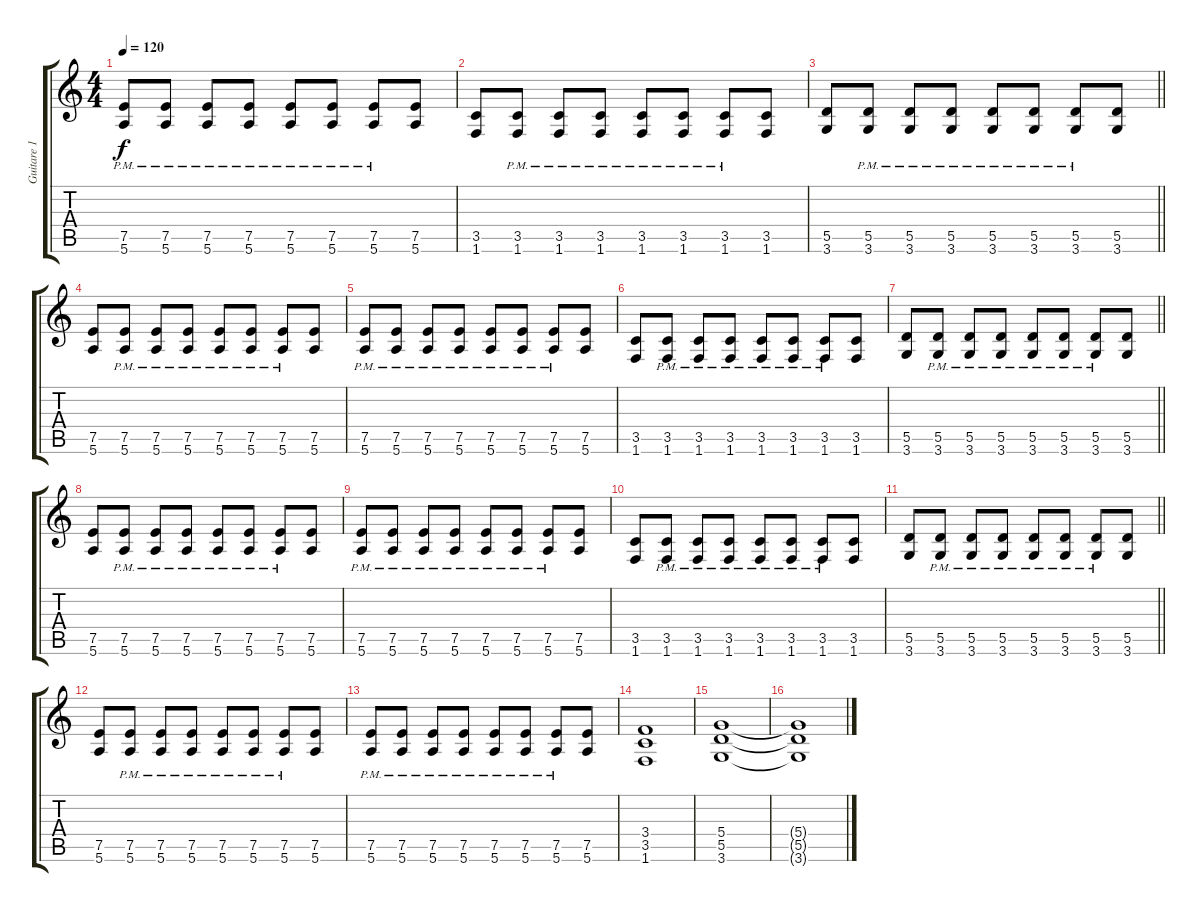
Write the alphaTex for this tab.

\track ("Guitare 1" "Guitare 1") {instrument distortionguitar}
\staff {score tabs}
\tuning (E4 B3 G3 D3 A2 E2) {hide}
\ts (4 4)
\tempo 120
\clef g2
\ks c
(7.5{pm} 5.6{pm}).8{dy f} (7.5{pm} 5.6{pm}).8 (7.5{pm} 5.6{pm}).8 (7.5{pm} 5.6{pm}).8 (7.5{pm} 5.6{pm}).8 (7.5{pm} 5.6{pm}).8 (7.5{pm} 5.6{pm}).8 (7.5 5.6).8 |
(3.5 1.6).8 (3.5{pm} 1.6{pm}).8 (3.5{pm} 1.6{pm}).8 (3.5{pm} 1.6{pm}).8 (3.5{pm} 1.6{pm}).8 (3.5{pm} 1.6{pm}).8 (3.5{pm} 1.6{pm}).8 (3.5 1.6).8 |
\barLineRight lightlight
(5.5 3.6).8 (5.5{pm} 3.6{pm}).8 (5.5{pm} 3.6{pm}).8 (5.5{pm} 3.6{pm}).8 (5.5{pm} 3.6{pm}).8 (5.5{pm} 3.6{pm}).8 (5.5{pm} 3.6{pm}).8 (5.5 3.6).8 |
(7.5 5.6).8 (7.5{pm} 5.6{pm}).8 (7.5{pm} 5.6{pm}).8 (7.5{pm} 5.6{pm}).8 (7.5{pm} 5.6{pm}).8 (7.5{pm} 5.6{pm}).8 (7.5{pm} 5.6{pm}).8 (7.5 5.6).8 |
(7.5{pm} 5.6{pm}).8 (7.5{pm} 5.6{pm}).8 (7.5{pm} 5.6{pm}).8 (7.5{pm} 5.6{pm}).8 (7.5{pm} 5.6{pm}).8 (7.5{pm} 5.6{pm}).8 (7.5{pm} 5.6{pm}).8 (7.5 5.6).8 |
(3.5 1.6).8 (3.5{pm} 1.6{pm}).8 (3.5{pm} 1.6{pm}).8 (3.5{pm} 1.6{pm}).8 (3.5{pm} 1.6{pm}).8 (3.5{pm} 1.6{pm}).8 (3.5{pm} 1.6{pm}).8 (3.5 1.6).8 |
\barLineRight lightlight
(5.5 3.6).8 (5.5{pm} 3.6{pm}).8 (5.5{pm} 3.6{pm}).8 (5.5{pm} 3.6{pm}).8 (5.5{pm} 3.6{pm}).8 (5.5{pm} 3.6{pm}).8 (5.5{pm} 3.6{pm}).8 (5.5 3.6).8 |
(7.5 5.6).8 (7.5{pm} 5.6{pm}).8 (7.5{pm} 5.6{pm}).8 (7.5{pm} 5.6{pm}).8 (7.5{pm} 5.6{pm}).8 (7.5{pm} 5.6{pm}).8 (7.5{pm} 5.6{pm}).8 (7.5 5.6).8 |
(7.5{pm} 5.6{pm}).8 (7.5{pm} 5.6{pm}).8 (7.5{pm} 5.6{pm}).8 (7.5{pm} 5.6{pm}).8 (7.5{pm} 5.6{pm}).8 (7.5{pm} 5.6{pm}).8 (7.5{pm} 5.6{pm}).8 (7.5 5.6).8 |
(3.5 1.6).8 (3.5{pm} 1.6{pm}).8 (3.5{pm} 1.6{pm}).8 (3.5{pm} 1.6{pm}).8 (3.5{pm} 1.6{pm}).8 (3.5{pm} 1.6{pm}).8 (3.5{pm} 1.6{pm}).8 (3.5 1.6).8 |
\barLineRight lightlight
(5.5 3.6).8 (5.5{pm} 3.6{pm}).8 (5.5{pm} 3.6{pm}).8 (5.5{pm} 3.6{pm}).8 (5.5{pm} 3.6{pm}).8 (5.5{pm} 3.6{pm}).8 (5.5{pm} 3.6{pm}).8 (5.5 3.6).8 |
(7.5 5.6).8 (7.5{pm} 5.6{pm}).8 (7.5{pm} 5.6{pm}).8 (7.5{pm} 5.6{pm}).8 (7.5{pm} 5.6{pm}).8 (7.5{pm} 5.6{pm}).8 (7.5{pm} 5.6{pm}).8 (7.5 5.6).8 |
(7.5{pm} 5.6{pm}).8 (7.5{pm} 5.6{pm}).8 (7.5{pm} 5.6{pm}).8 (7.5{pm} 5.6{pm}).8 (7.5{pm} 5.6{pm}).8 (7.5{pm} 5.6{pm}).8 (7.5{pm} 5.6{pm}).8 (7.5 5.6).8 |
(3.4 3.5 1.6).1 |
(5.4 5.5 3.6).1 |
(5.4{t} 5.5{t} 3.6{t}).1
